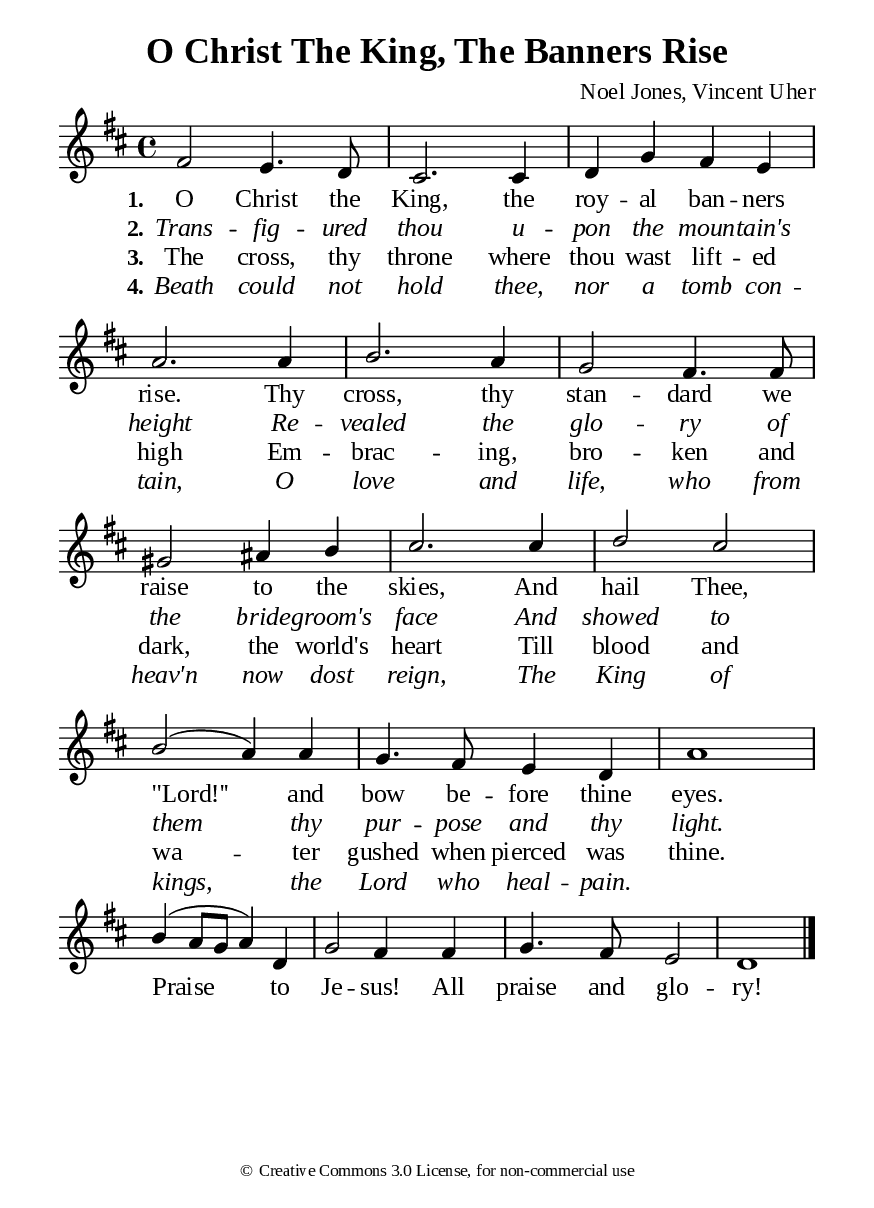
\version "2.18.2"

\header {
  title = "O Christ The King, The Banners Rise"
  composer = "Noel Jones, Vincent Uher"
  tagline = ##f
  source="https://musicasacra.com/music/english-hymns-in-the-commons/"
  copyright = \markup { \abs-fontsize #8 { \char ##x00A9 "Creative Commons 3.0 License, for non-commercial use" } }
}

globalSettings = {
  \set Score.barNumberVisibility = #all-bar-numbers-visible
  \key d \major
  \time 4/4
  \override Score.BarNumber.break-visibility = ##(#f #f #f)
  \override Lyrics.LyricSpace.minimum-distance = #3.0
}

verseSettings = {
  \phrasingSlurDashed
}

\paper {
  #(set-paper-size "a5")
  top-margin = 10\mm
  bottom-margin = 5\mm
  left-margin = 10\mm
  right-margin = 10\mm
  indent = #0
  #(define fonts
	 (make-pango-font-tree "Liberation Serif"
	 		       "Liberation Serif"
			       "Liberation Serif"
			       (/ 20 20)))
  system-system-spacing = #'((basic-distance . 3) (padding . 3))
}

printItalic = \with {
  \override LyricText.font-shape = #'italic
}

% Verse music
musicVerseSoprano = \relative c' {
  %{	01	%} fis2 e4. d8 |
  %{	02	%} cis2. cis4 |
  %{	03	%} d g fis e |
  %{	04	%} a2. a4 |
  %{	05	%} b2. a4 |
  %{	06	%} g2 fis4. fis8 |
  %{	07	%} gis2 ais4 b |
  %{	08	%} cis2. cis4 |
  %{	09	%} d2 cis |
  %{	10	%} b (a4) a |
  %{	11	%} g4. fis8 e4 d |
  %{	12	%} a'1 |
}

% Chorus music
musicChorusSoprano = \relative c'' {
  \set Score.currentBarNumber = #13
  %{	13	%} b4 (a8 g a4) d, |
  %{	14	%} g2 fis4 fis |
  %{	15	%} g4. fis8 e2 |
  %{	16	%} d1 \bar "|."
}

% Verse lyrics
lyricVerseOne = \lyricmode {
  \set stanza = #"1."
  O Christ the King, the roy -- al ban -- ners rise.
  Thy cross, thy stan -- dard we raise to the skies,
  And hail Thee, ''Lord!'' and bow be -- fore thine eyes.
}

lyricVerseTwo = \lyricmode {
  \set stanza = #"2."
  Trans -- fig -- ured thou u -- pon the moun -- tain's height
  Re -- vealed the glo -- ry of the bride -- groom's face
  And showed to them thy pur -- pose and thy light.
}

lyricVerseThree = \lyricmode {
  \set stanza = #"3."
  The cross, thy throne where thou wast lift -- ed high
  Em -- brac -- ing, bro -- ken and dark, the world's heart
  Till blood and wa -- ter gushed when pierced was thine.
}

lyricVerseFour = \lyricmode {
  \set stanza = #"4."
  Beath could not hold thee, nor a tomb con -- tain,
  O love and life, who from heav'n now dost reign,
  The King of kings, the Lord who heal -- pain.
}

% Chorus lyrics
lyricChorus = \lyricmode {
  Praise to Je -- sus! All praise and glo -- ry!
}

% Layout
\score {
    \new ChoirStaff <<
      \new Staff <<
        \clef "treble"
        \new Voice = "soprano" {
          \voiceOne \globalSettings \verseSettings \stemUp \slurUp \musicVerseSoprano
        }
      >>
      \new Lyrics \lyricsto soprano \lyricVerseOne
      \new Lyrics \printItalic \lyricsto soprano \lyricVerseTwo
      \new Lyrics \lyricsto soprano \lyricVerseThree
      \new Lyrics \printItalic \lyricsto soprano \lyricVerseFour
    >>
}

\score {
    \new ChoirStaff <<
      \new Staff <<
        \clef "treble"
        \override Staff.TimeSignature #'stencil = ##f
        \new Voice = "soprano" {
          \globalSettings \stemUp \slurUp \musicChorusSoprano
        }
      >>
      \new Lyrics \lyricsto soprano \lyricChorus
    >>
}
